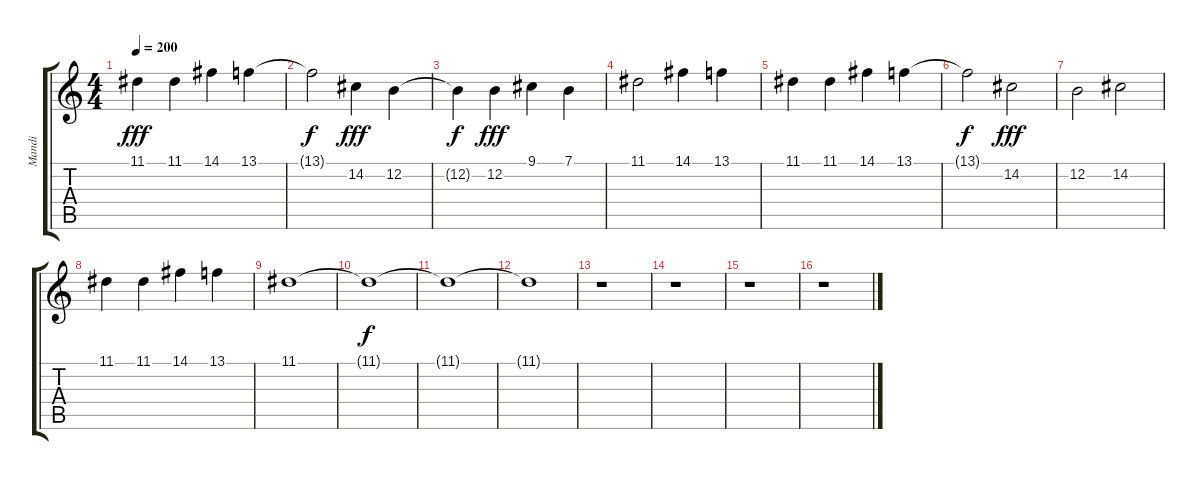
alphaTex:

\track ("Mandi" "Mandi") {instrument voiceoohs}
\staff {score tabs}
\tuning (E4 B3 G3 D3 A2 E2) {hide}
\ts (4 4)
\tempo 200
\clef g2
\ks c
11.1.4{dy fff} 11.1.4 14.1.4 13.1.4 |
13.1{t}.2{dy f} 14.2.4{dy fff} 12.2.4 |
12.2{t}.4{dy f} 12.2.4{dy fff} 9.1.4 7.1.4 |
11.1.2 14.1.4 13.1.4 |
11.1.4 11.1.4 14.1.4 13.1.4 |
13.1{t}.2{dy f} 14.2.2{dy fff} |
12.2.2 14.2.2 |
11.1.4 11.1.4 14.1.4 13.1.4 |
11.1.1 |
11.1{t}.1{dy f} |
11.1{t}.1 |
11.1{t}.1 |
r.1 |
r.1 |
r.1 |
r.1
